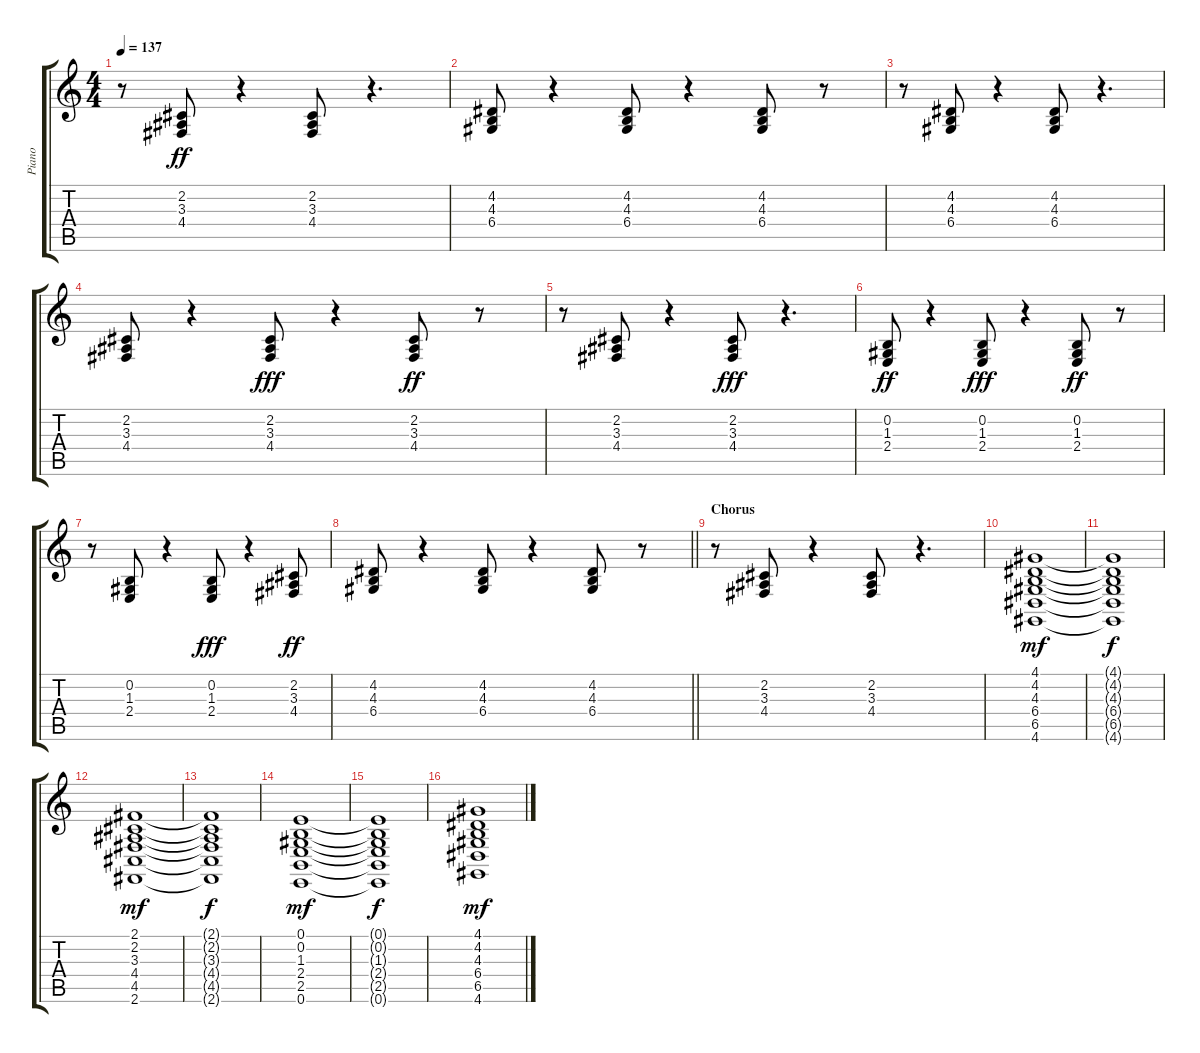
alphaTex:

\track ("Piano" "Piano") {instrument electricpiano2}
\staff {score tabs}
\tuning (E4 B3 G3 D3 A2 E2) {hide}
\ts (4 4)
\tempo 137
\clef g2
\ks c
r.8{dy ff} (2.2 3.3 4.4).8 r.4 (2.2 3.3 4.4).8 r.4{d} |
(4.2 4.3 6.4).8 r.4 (4.2 4.3 6.4).8 r.4 (4.2 4.3 6.4).8 r.8 |
r.8 (4.2 4.3 6.4).8 r.4 (4.2 4.3 6.4).8 r.4{d} |
(2.2 3.3 4.4).8 r.4 (2.2 3.3 4.4).8{dy fff} r.4 (2.2 3.3 4.4).8{dy ff} r.8 |
r.8 (2.2 3.3 4.4).8 r.4 (2.2 3.3 4.4).8{dy fff} r.4{d} |
(0.2 1.3 2.4).8{dy ff} r.4 (0.2 1.3 2.4).8{dy fff} r.4 (0.2 1.3 2.4).8{dy ff} r.8 |
r.8 (0.2 1.3 2.4).8 r.4 (0.2 1.3 2.4).8{dy fff} r.4 (2.2 3.3 4.4).8{dy ff} |
\barLineRight lightlight
(4.2 4.3 6.4).8 r.4 (4.2 4.3 6.4).8 r.4 (4.2 4.3 6.4).8 r.8 |
\section ("" "Chorus")
r.8 (2.2 3.3 4.4).8 r.4 (2.2 3.3 4.4).8 r.4{d} |
(4.1 4.2 4.3 6.4 6.5 4.6).1{dy mf instrument synthbrass1} |
(4.1{t} 4.2{t} 4.3{t} 6.4{t} 6.5{t} 4.6{t}).1{dy f} |
(2.1 2.2 3.3 4.4 4.5 2.6).1{dy mf} |
(2.1{t} 2.2{t} 3.3{t} 4.4{t} 4.5{t} 2.6{t}).1{dy f} |
(0.1 0.2 1.3 2.4 2.5 0.6).1{dy mf} |
(0.1{t} 0.2{t} 1.3{t} 2.4{t} 2.5{t} 0.6{t}).1{dy f} |
(4.1 4.2 4.3 6.4 6.5 4.6).1{dy mf}
